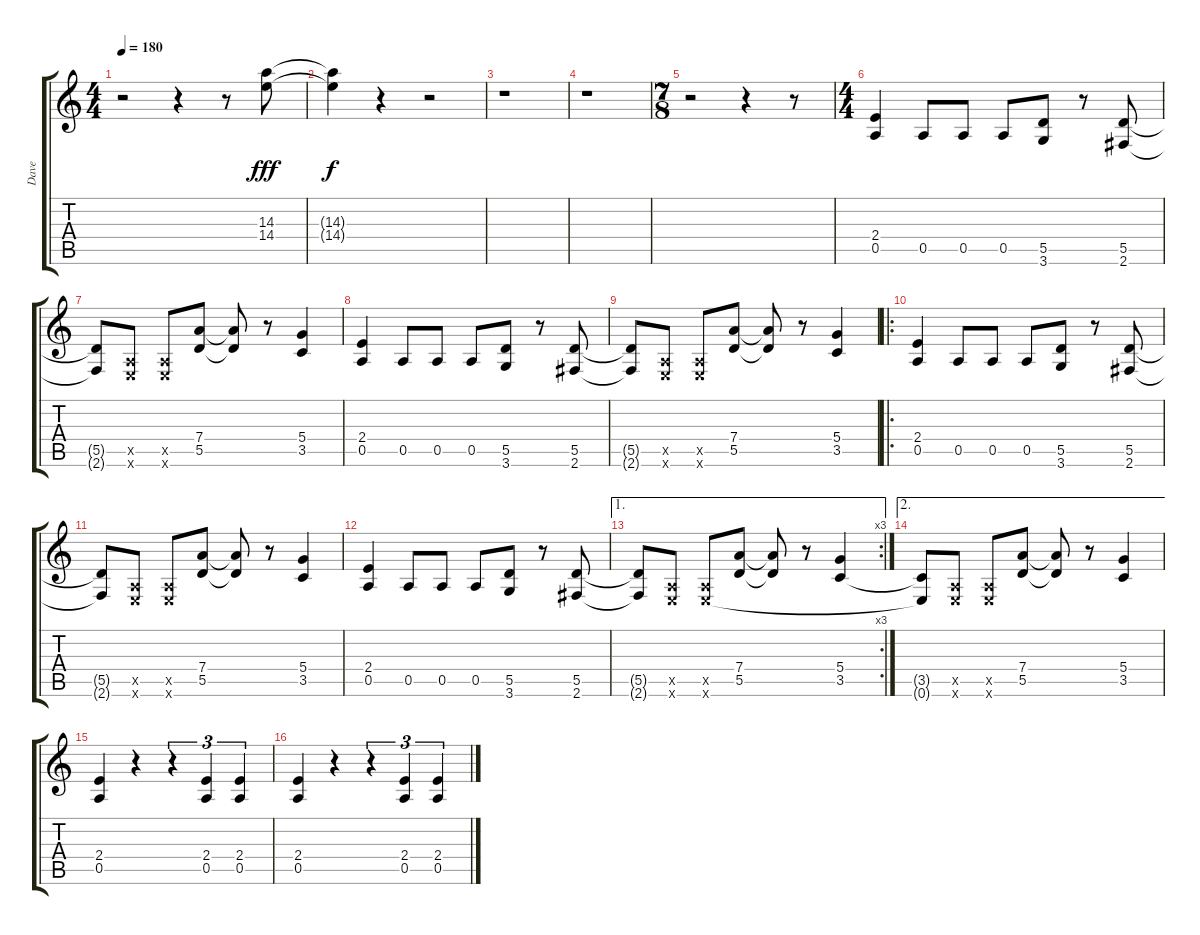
\track ("Dave" "Dave") {instrument overdrivenguitar}
\staff {score tabs}
\tuning (E4 B3 G3 D3 A2 E2) {hide}
\ts (4 4)
\tempo 180
\clef g2
\ks c
r.2{dy f} r.4 r.8 (14.3 14.4).8{dy fff} |
(14.3{t} 14.4{t}).4{dy f} r.4 r.2 |
r.1 |
r.1 |
\ts (7 8)
r.2 r.4 r.8 |
\ts (4 4)
(2.4 0.5).4 0.5.8 0.5.8 0.5.8 (5.5 3.6).8 r.8 (5.5 2.6).8 |
(5.5{t} 2.6{t}).8 (0.5{x} 0.6{x}).8 (0.5{x} 0.6{x}).8 (7.4 5.5).8 (7.4{t} 5.5{t}).8 r.8 (5.4 3.5).4 |
(2.4 0.5).4 0.5.8 0.5.8 0.5.8 (5.5 3.6).8 r.8 (5.5 2.6).8 |
(5.5{t} 2.6{t}).8 (0.5{x} 0.6{x}).8 (0.5{x} 0.6{x}).8 (7.4 5.5).8 (7.4{t} 5.5{t}).8 r.8 (5.4 3.5).4 |
\ro
(2.4 0.5).4 0.5.8 0.5.8 0.5.8 (5.5 3.6).8 r.8 (5.5 2.6).8 |
(5.5{t} 2.6{t}).8 (0.5{x} 0.6{x}).8 (0.5{x} 0.6{x}).8 (7.4 5.5).8 (7.4{t} 5.5{t}).8 r.8 (5.4 3.5).4 |
(2.4 0.5).4 0.5.8 0.5.8 0.5.8 (5.5 3.6).8 r.8 (5.5 2.6).8 |
\ae 1
\rc 3
(5.5{t} 2.6{t}).8 (0.5{x} 0.6{x}).8 (0.5{x} 0.6{x}).8 (7.4 5.5).8 (7.4{t} 5.5{t}).8 r.8 (5.4 3.5).4 |
\ae 2
(3.5{t} 0.6{t}).8 (0.5{x} 0.6{x}).8 (0.5{x} 0.6{x}).8 (7.4 5.5).8 (7.4{t} 5.5{t}).8 r.8 (5.4 3.5).4 |
(2.4 0.5).4 r.4 r.4{tu (3 2)} (2.4 0.5).4{tu (3 2)} (2.4 0.5).4{tu (3 2)} |
(2.4 0.5).4 r.4 r.4{tu (3 2)} (2.4 0.5).4{tu (3 2)} (2.4 0.5).4{tu (3 2)}
